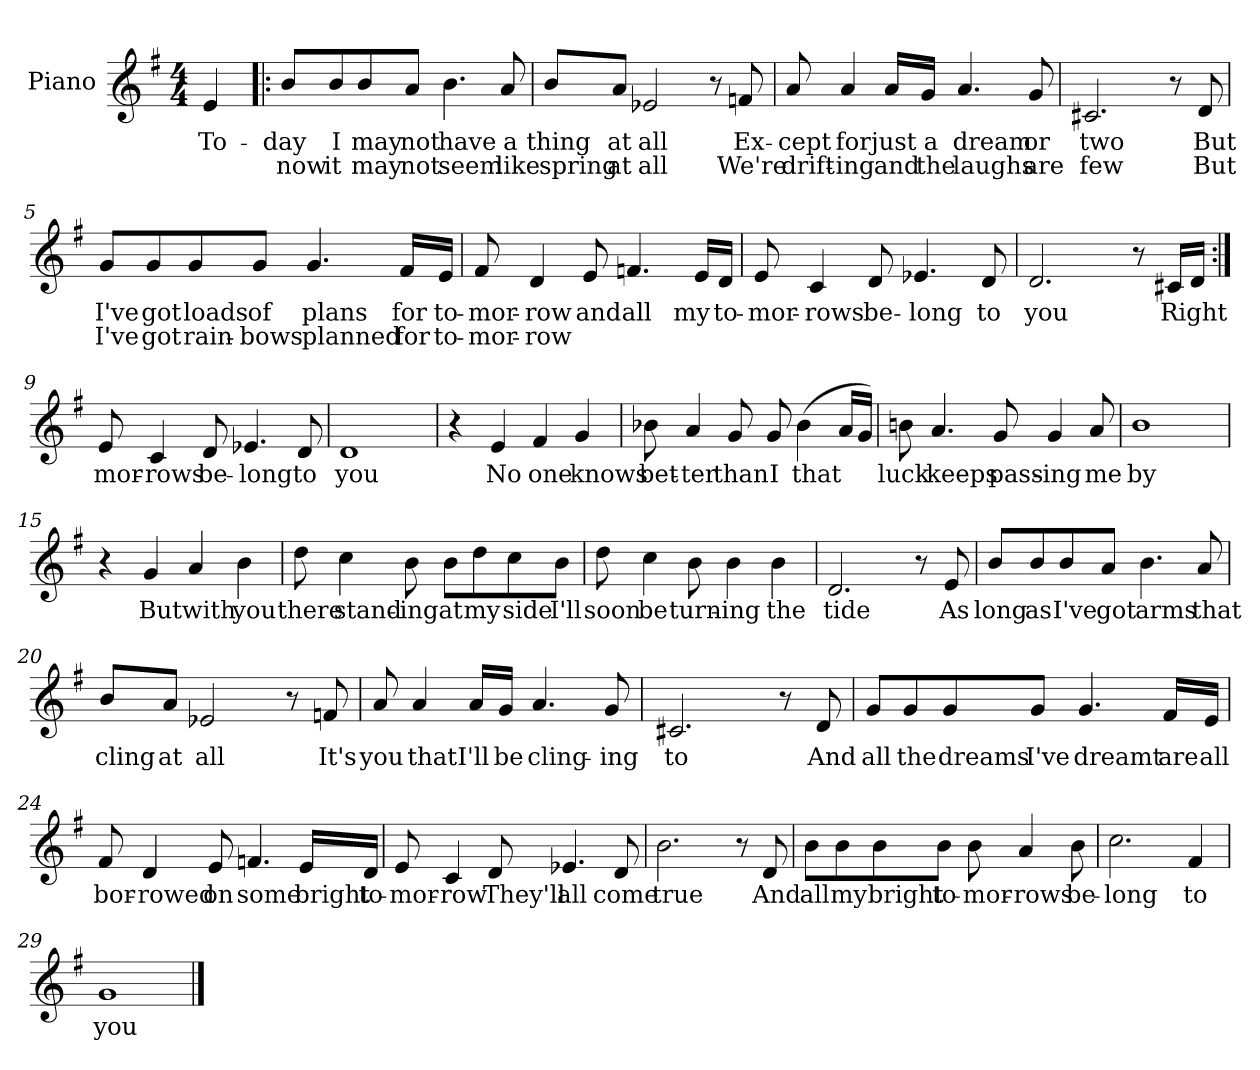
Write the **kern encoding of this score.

**kern	**text	**text
*part1	*part1	*part1
*staff1	*staff1	*staff1
*I"Piano	*	*
*I'Pno.	*	*
*clefG2	*	*
*k[f#]	*	*
*M4/4	*	*
=	=	=
!	!LO:LY:b	!
4e/	To-	.
=1!|:	=1!|:	=1!|:
!	!LO:LY:b	!LO:LY:b
8b/L	-day	now
!	!LO:LY:b	!LO:LY:b
8b/	I	it
!	!LO:LY:b	!LO:LY:b
8b/	may	may
!	!LO:LY:b	!LO:LY:b
8a/J	not	not
!	!LO:LY:b	!LO:LY:b
4.b\	have	seem
!	!LO:LY:b	!LO:LY:b
8a/	a	like
=2	=2	=2
!	!LO:LY:b	!LO:LY:b
8b/L	thing	spring
!	!LO:LY:b	!LO:LY:b
8a/J	at	at
!	!LO:LY:b	!LO:LY:b
2e-X/	all	all
8r	.	.
!	!LO:LY:b	!LO:LY:b
8fn/	Ex-	We're
=3	=3	=3
!	!LO:LY:b	!LO:LY:b
8a/	-cept	drift-
!	!LO:LY:b	!LO:LY:b
4a/	for	-ing
!	!LO:LY:b	!LO:LY:b
16a/LL	just	and
!	!LO:LY:b	!LO:LY:b
16g/JJ	a	the
!	!LO:LY:b	!LO:LY:b
4.a/	dream	laughs
!	!LO:LY:b	!LO:LY:b
8g/	or	are
=4	=4	=4
!	!LO:LY:b	!LO:LY:b
2.c#X/	two	few
8r	.	.
!	!LO:LY:b	!LO:LY:b
8d/	But	But
!!LO:LB:g=z
=5	=5	=5
!	!LO:LY:b	!LO:LY:b
8g/L	I've	I've
!	!LO:LY:b	!LO:LY:b
8g/	got	got
!	!LO:LY:b	!LO:LY:b
8g/	loads	rain-
!	!LO:LY:b	!LO:LY:b
8g/J	of	-bows
!	!LO:LY:b	!LO:LY:b
4.g/	plans	planned
!	!LO:LY:b	!LO:LY:b
16f#/LL	for	for
!	!LO:LY:b	!LO:LY:b
16e/JJ	to-	to-
=6	=6	=6
!	!LO:LY:b	!LO:LY:b
8f#/	-mor-	-mor-
!	!LO:LY:b	!LO:LY:b
4d/	-row	-row
!	!LO:LY:b	!
8e/	and	.
!	!LO:LY:b	!
4.fn/	all	.
!	!LO:LY:b	!
16e/LL	my	.
!	!LO:LY:b	!
16d/JJ	to-	.
=7	=7	=7
!	!LO:LY:b	!
8e/	-mor-	.
!	!LO:LY:b	!
4c/	-rows	.
!	!LO:LY:b	!
8d/	be-	.
!	!LO:LY:b	!
4.e-X/	-long	.
!	!LO:LY:b	!
8d/	to	.
!!LO:LB:g=z
=8	=8	=8
!	!LO:LY:b	!
2.d/	you	.
8r	.	.
!	!LO:LY:b	!
16c#X/LL	Right	.
16d/JJ	.	.
=9:|!	=9:|!	=9:|!
!	!LO:LY:b	!
8e/	-mor-	.
!	!LO:LY:b	!
4c/	-rows	.
!	!LO:LY:b	!
8d/	be-	.
!	!LO:LY:b	!
4.e-X/	-long	.
!	!LO:LY:b	!
8d/	to	.
=10	=10	=10
!	!LO:LY:b	!
1d	you	.
=11	=11	=11
4r	.	.
!	!LO:LY:b	!
4e/	No	.
!	!LO:LY:b	!
4f#/	one	.
!	!LO:LY:b	!
4g/	knows	.
=12	=12	=12
!	!LO:LY:b	!
8b-X\	bet-	.
!	!LO:LY:b	!
4a/	-ter	.
!	!LO:LY:b	!
8g/	than	.
!	!LO:LY:b	!
8g/	I	.
!	!LO:LY:b	!
(<4b-\	that	.
16a/LL	.	.
16g/JJ)	.	.
!!LO:LB:g=z
=13	=13	=13
!	!LO:LY:b	!
8bn\	luck	.
!	!LO:LY:b	!
4.a/	keeps	.
!	!LO:LY:b	!
8g/	pass-	.
!	!LO:LY:b	!
4g/	-ing	.
!	!LO:LY:b	!
8a/	me	.
=14	=14	=14
!	!LO:LY:b	!
1b	by	.
=15	=15	=15
4r	.	.
!	!LO:LY:b	!
4g/	But	.
!	!LO:LY:b	!
4a/	with	.
!	!LO:LY:b	!
4b\	you	.
=16	=16	=16
!	!LO:LY:b	!
8dd\	there	.
!	!LO:LY:b	!
4cc\	stand-	.
!	!LO:LY:b	!
8b\	-ing	.
!	!LO:LY:b	!
8b\L	at	.
!	!LO:LY:b	!
8dd\	my	.
!	!LO:LY:b	!
8cc\	side	.
!	!LO:LY:b	!
8b\J	I'll	.
!!LO:LB:g=z
=17	=17	=17
!	!LO:LY:b	!
8dd\	soon	.
!	!LO:LY:b	!
4cc\	be	.
!	!LO:LY:b	!
8b\	turn-	.
!	!LO:LY:b	!
4b\	-ing	.
!	!LO:LY:b	!
4b\	the	.
=18	=18	=18
!	!LO:LY:b	!
2.d/	tide	.
8r	.	.
!	!LO:LY:b	!
8e/	As	.
=19	=19	=19
!	!LO:LY:b	!
8b/L	long	.
!	!LO:LY:b	!
8b/	as	.
!	!LO:LY:b	!
8b/	I've	.
!	!LO:LY:b	!
8a/J	got	.
!	!LO:LY:b	!
4.b\	arms	.
!	!LO:LY:b	!
8a/	that	.
=20	=20	=20
!	!LO:LY:b	!
8b/L	cling	.
!	!LO:LY:b	!
8a/J	at	.
!	!LO:LY:b	!
2e-X/	all	.
8r	.	.
!	!LO:LY:b	!
8fn/	It's	.
!!LO:LB:g=z
=21	=21	=21
!	!LO:LY:b	!
8a/	you	.
!	!LO:LY:b	!
4a/	that	.
!	!LO:LY:b	!
16a/LL	I'll	.
!	!LO:LY:b	!
16g/JJ	be	.
!	!LO:LY:b	!
4.a/	cling-	.
!	!LO:LY:b	!
8g/	-ing	.
=22	=22	=22
!	!LO:LY:b	!
2.c#X/	to	.
8r	.	.
!	!LO:LY:b	!
8d/	And	.
=23	=23	=23
!	!LO:LY:b	!
8g/L	all	.
!	!LO:LY:b	!
8g/	the	.
!	!LO:LY:b	!
8g/	dreams	.
!	!LO:LY:b	!
8g/J	I've	.
!	!LO:LY:b	!
4.g/	dreamt	.
!	!LO:LY:b	!
16f#/LL	are	.
!	!LO:LY:b	!
16e/JJ	all	.
=24	=24	=24
!	!LO:LY:b	!
8f#/	bor-	.
!	!LO:LY:b	!
4d/	-rowed	.
!	!LO:LY:b	!
8e/	on	.
!	!LO:LY:b	!
4.fn/	some	.
!	!LO:LY:b	!
16e/LL	bright	.
!	!LO:LY:b	!
16d/JJ	to-	.
!!LO:LB:g=z
=25	=25	=25
!	!LO:LY:b	!
8e/	-mor-	.
!	!LO:LY:b	!
4c/	-row	.
!	!LO:LY:b	!
8d/	They'll	.
!	!LO:LY:b	!
4.e-X/	all	.
!	!LO:LY:b	!
8d/	come	.
=26	=26	=26
!	!LO:LY:b	!
2.b\	true	.
8r	.	.
!	!LO:LY:b	!
8d/	And	.
=27	=27	=27
!	!LO:LY:b	!
8b\L	all	.
!	!LO:LY:b	!
8b\	my	.
!	!LO:LY:b	!
8b\	bright	.
!	!LO:LY:b	!
8b\J	to-	.
!	!LO:LY:b	!
8b\	-mor-	.
!	!LO:LY:b	!
4a/	-rows	.
!	!LO:LY:b	!
8b\	be-	.
=28	=28	=28
!	!LO:LY:b	!
2.cc\	-long	.
!	!LO:LY:b	!
4f#/	to	.
=29	=29	=29
!	!LO:LY:b	!
1g	you	.
==	==	==
*-	*-	*-
